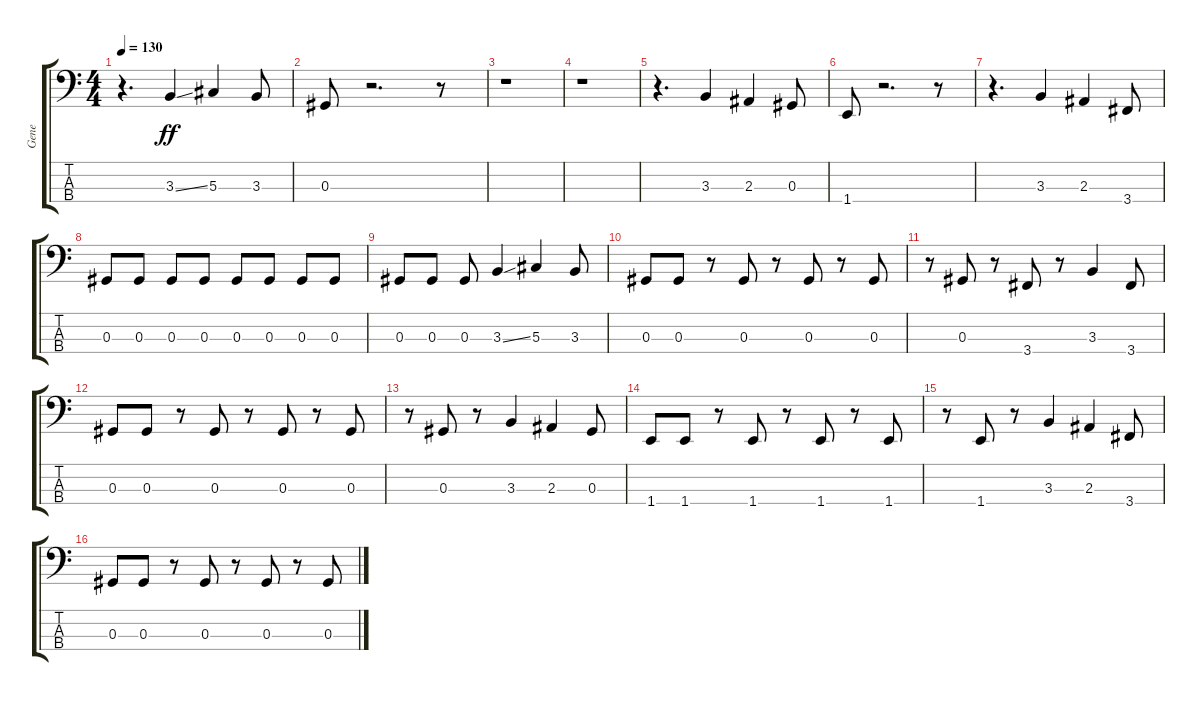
\track ("Gene" "Gene") {instrument electricbasspick}
\staff {score tabs}
\tuning (Gb2 Db2 Ab1 Eb1) {hide}
\ts (4 4)
\tempo 130
\clef f4
\ks c
r.4{d dy ff} 3.3{ss}.4 5.3.4 3.3.8 |
0.3.8 r.2{d} r.8 |
r.1 |
r.1 |
r.4{d} 3.3.4 2.3.4 0.3.8 |
1.4.8 r.2{d} r.8 |
r.4{d} 3.3.4 2.3.4 3.4.8 |
0.3.8 0.3.8 0.3.8 0.3.8 0.3.8 0.3.8 0.3.8 0.3.8 |
0.3.8 0.3.8 0.3.8 3.3{ss}.4 5.3.4 3.3.8 |
0.3.8 0.3.8 r.8 0.3.8 r.8 0.3.8 r.8 0.3.8 |
r.8 0.3.8 r.8 3.4.8 r.8 3.3.4 3.4.8 |
0.3.8 0.3.8 r.8 0.3.8 r.8 0.3.8 r.8 0.3.8 |
r.8 0.3.8 r.8 3.3.4 2.3.4 0.3.8 |
1.4.8 1.4.8 r.8 1.4.8 r.8 1.4.8 r.8 1.4.8 |
r.8 1.4.8 r.8 3.3.4 2.3.4 3.4.8 |
0.3.8 0.3.8 r.8 0.3.8 r.8 0.3.8 r.8 0.3.8
